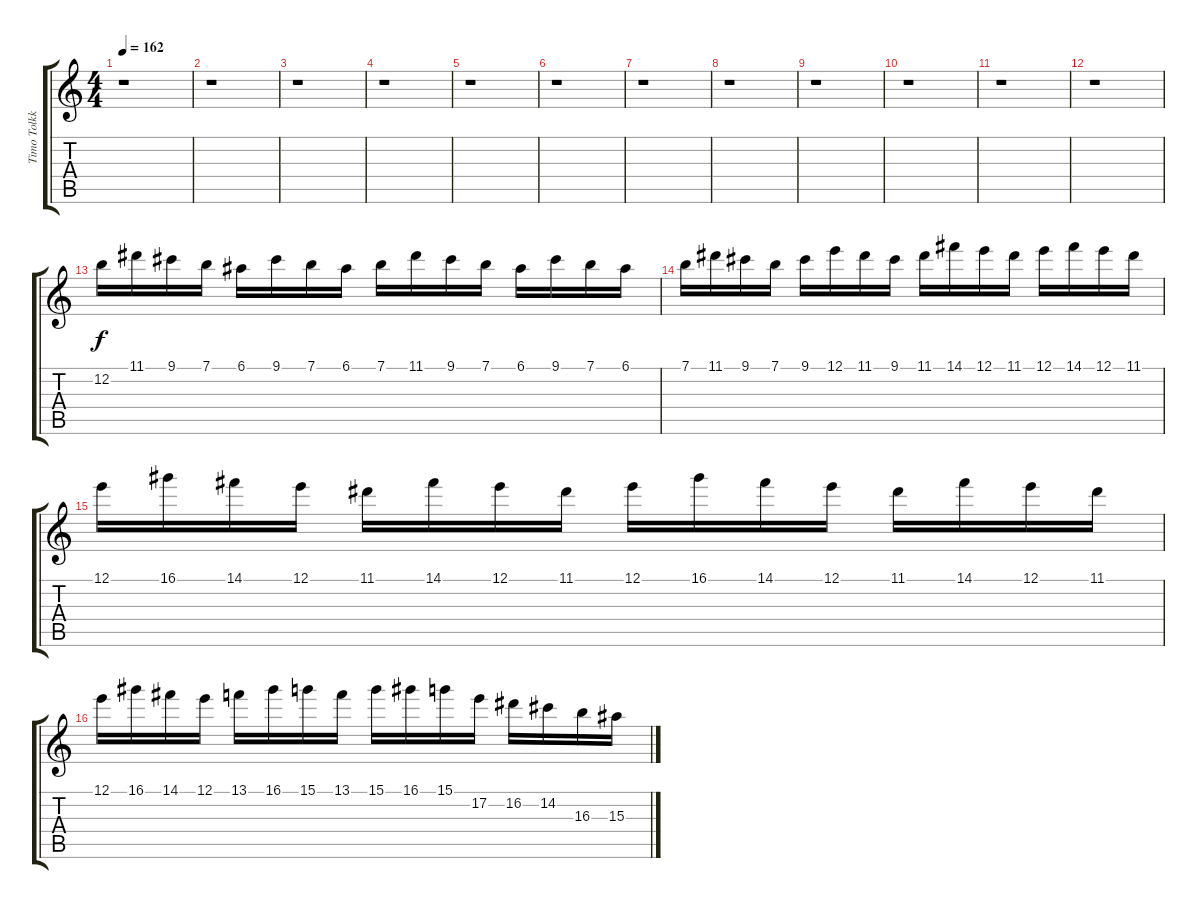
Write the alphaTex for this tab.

\track ("Timo Tolkki" "Timo Tolkk") {instrument distortionguitar}
\staff {score tabs}
\tuning (E4 B3 G3 D3 A2 E2) {hide}
\ts (4 4)
\tempo 162
\clef g2
\ks c
r.1{dy f} |
r.1 |
r.1 |
r.1 |
r.1 |
r.1 |
r.1 |
r.1 |
r.1 |
r.1 |
r.1 |
r.1 |
12.2.16 11.1.16 9.1.16 7.1.16 6.1.16 9.1.16 7.1.16 6.1.16 7.1.16 11.1.16 9.1.16 7.1.16 6.1.16 9.1.16 7.1.16 6.1.16 |
7.1.16 11.1.16 9.1.16 7.1.16 9.1.16 12.1.16 11.1.16 9.1.16 11.1.16 14.1.16 12.1.16 11.1.16 12.1.16 14.1.16 12.1.16 11.1.16 |
12.1.16 16.1.16 14.1.16 12.1.16 11.1.16 14.1.16 12.1.16 11.1.16 12.1.16 16.1.16 14.1.16 12.1.16 11.1.16 14.1.16 12.1.16 11.1.16 |
12.1.16 16.1.16 14.1.16 12.1.16 13.1.16 16.1.16 15.1.16 13.1.16 15.1.16 16.1.16 15.1.16 17.2.16 16.2.16 14.2.16 16.3.16 15.3.16
